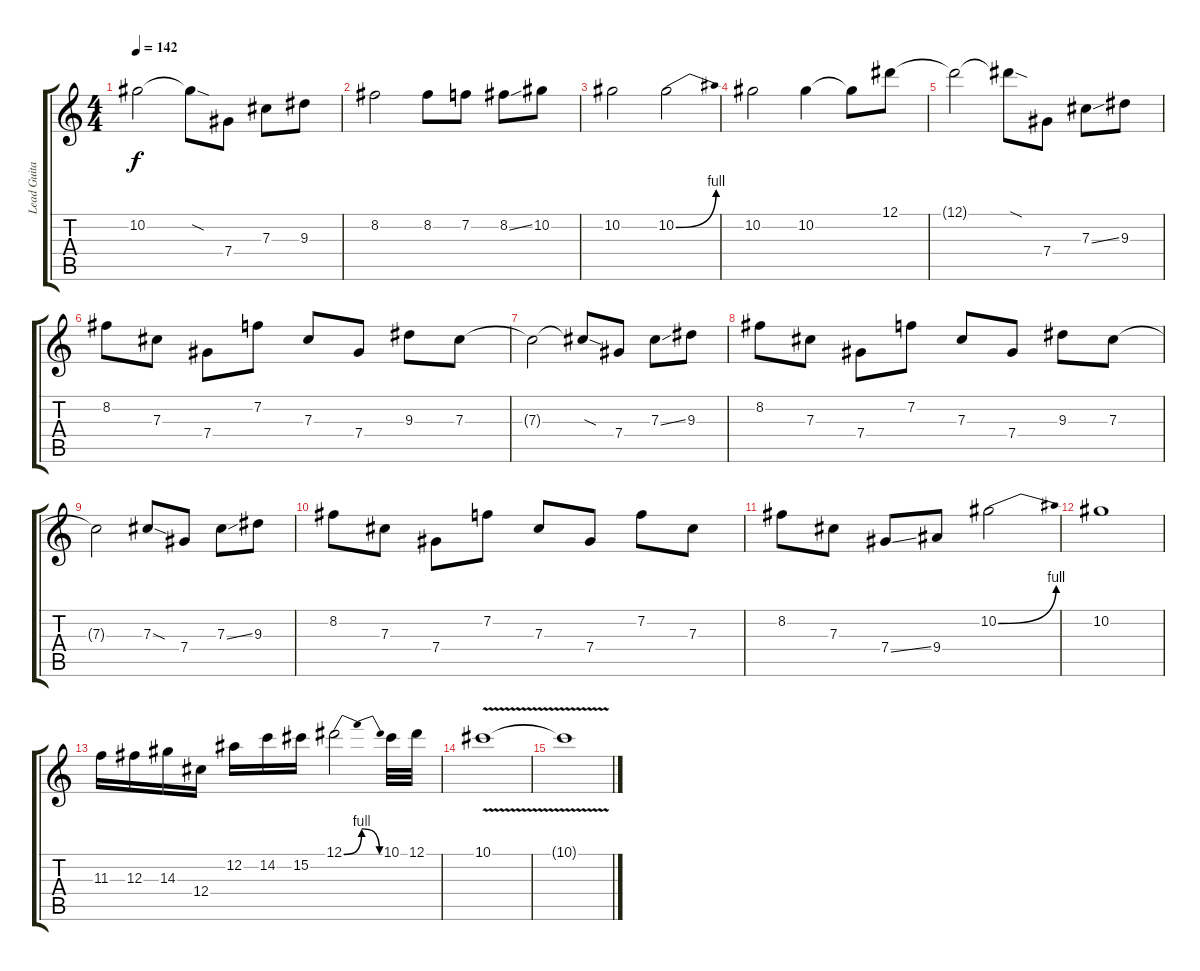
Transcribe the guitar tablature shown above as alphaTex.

\track ("Lead Guitar" "Lead Guita") {instrument acousticguitarsteel}
\staff {score tabs}
\tuning (Eb4 Bb3 Gb3 Db3 Ab2 Eb2) {hide}
\ts (4 4)
\tempo 142
\clef g2
\ks c
10.2{t}.2{dy f} 10.2{sod t}.8 7.4.8 7.3.8 9.3.8 |
8.2.2 8.2.8 7.2.8 8.2{ss}.8 10.2.8 |
10.2.2 10.2{be (bend 0 0 60 4)}.2 |
10.2.2 10.2.4 10.2{t}.8 12.1.8 |
12.1{t}.2 12.1{sod t}.8 7.4.8 7.3{ss}.8 9.3.8 |
8.2.8 7.3.8 7.4.8 7.2.8 7.3.8 7.4.8 9.3.8 7.3.8 |
7.3{t}.2 7.3{sod t}.8 7.4.8 7.3{ss}.8 9.3.8 |
8.2.8 7.3.8 7.4.8 7.2.8 7.3.8 7.4.8 9.3.8 7.3.8 |
7.3{t}.2 7.3{sod}.8 7.4.8 7.3{ss}.8 9.3.8 |
8.2.8 7.3.8 7.4.8 7.2.8 7.3.8 7.4.8 7.2.8 7.3.8 |
8.2.8 7.3.8 7.4{ss}.8 9.4.8 10.2{be (bend 0 0 60 4)}.2 |
10.2.1 |
11.3.16 12.3.16 14.3.16 12.4.16 12.2.16 14.2.16 15.2.16 12.1{be (bendrelease 0 0 15 4 35 4 60 0)}.2 10.1.32 12.1.32 |
10.1{v}.1 |
10.1{t}.1
